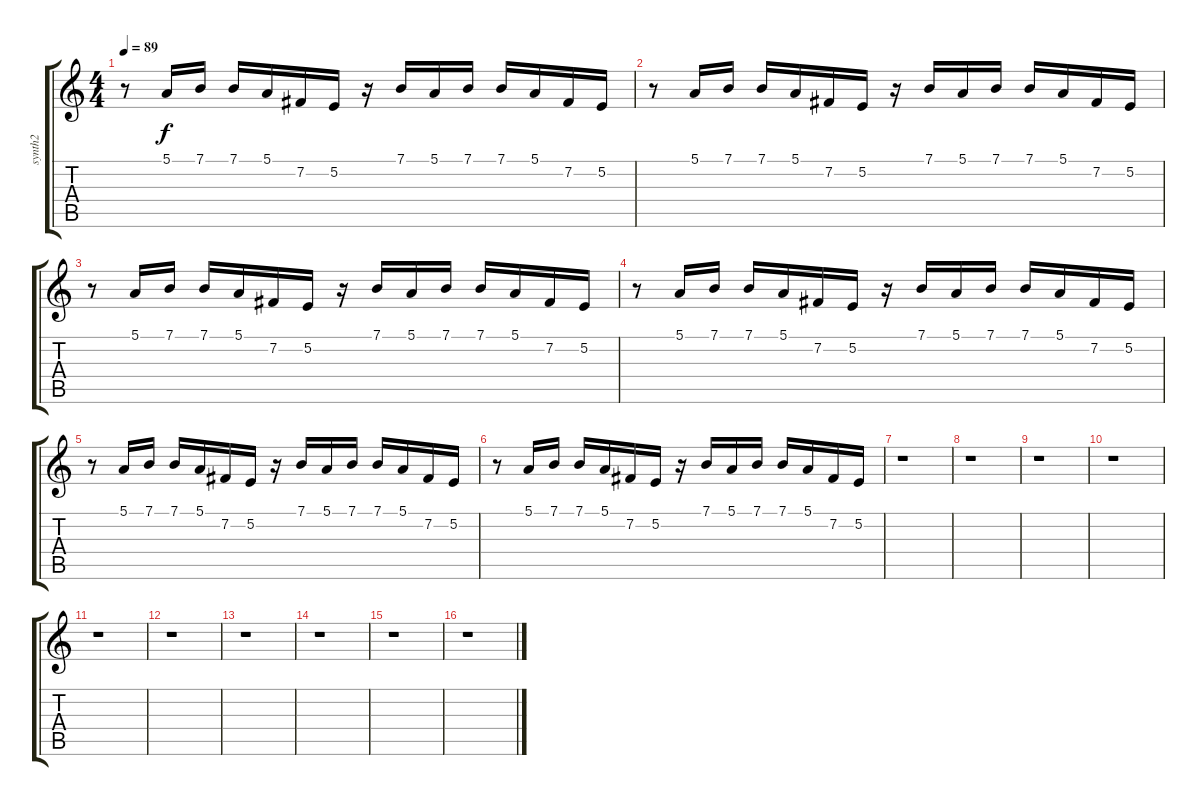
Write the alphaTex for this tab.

\track ("synth2" "synth2") {instrument acousticgrandpiano}
\staff {score tabs}
\tuning (E4 B3 G3 D3 A2 E2) {hide}
\ts (4 4)
\tempo 89
\clef g2
\ks c
r.8{dy f} 5.1.16 7.1.16 7.1.16 5.1.16 7.2.16 5.2.16 r.16 7.1.16 5.1.16 7.1.16 7.1.16 5.1.16 7.2.16 5.2.16 |
r.8 5.1.16 7.1.16 7.1.16 5.1.16 7.2.16 5.2.16 r.16 7.1.16 5.1.16 7.1.16 7.1.16 5.1.16 7.2.16 5.2.16 |
r.8 5.1.16 7.1.16 7.1.16 5.1.16 7.2.16 5.2.16 r.16 7.1.16 5.1.16 7.1.16 7.1.16 5.1.16 7.2.16 5.2.16 |
r.8 5.1.16 7.1.16 7.1.16 5.1.16 7.2.16 5.2.16 r.16 7.1.16 5.1.16 7.1.16 7.1.16 5.1.16 7.2.16 5.2.16 |
r.8 5.1.16 7.1.16 7.1.16 5.1.16 7.2.16 5.2.16 r.16 7.1.16 5.1.16 7.1.16 7.1.16 5.1.16 7.2.16 5.2.16 |
r.8 5.1.16 7.1.16 7.1.16 5.1.16 7.2.16 5.2.16 r.16 7.1.16 5.1.16 7.1.16 7.1.16 5.1.16 7.2.16 5.2.16 |
r.1 |
r.1 |
r.1 |
r.1 |
r.1 |
r.1 |
r.1 |
r.1 |
r.1 |
r.1
